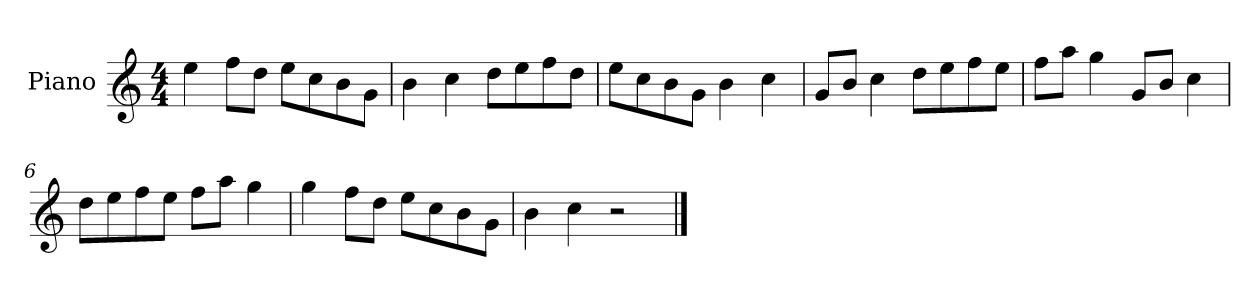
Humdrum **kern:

**kern
*part1
*staff1
*I"Piano
*I'P-no
*clefG2
*k[]
*M4/4
*MM90
=1
4ee\
8ff\L
8dd\J
8ee\L
8cc\
8b\
8g\J
=2
4b\
4cc\
8dd\L
8ee\
8ff\
8dd\J
=3
8ee\L
8cc\
8b\
8g\J
4b\
4cc\
=4
8g/L
8b/J
4cc\
8dd\L
8ee\
8ff\
8ee\J
=5
8ff\L
8aa\J
4gg\
8g/L
8b/J
4cc\
=6
8dd\L
8ee\
8ff\
8ee\J
8ff\L
8aa\J
4gg\
!!LO:LB:g=z
=7
4gg\
8ff\L
8dd\J
8ee\L
8cc\
8b\
8g\J
=8
4b\
4cc\
2r
==
*-
